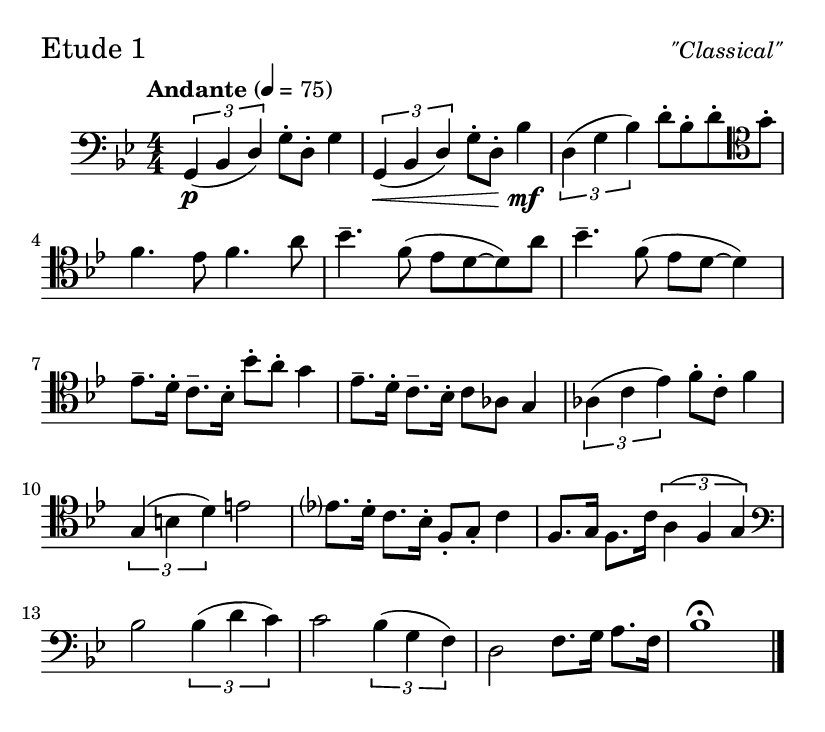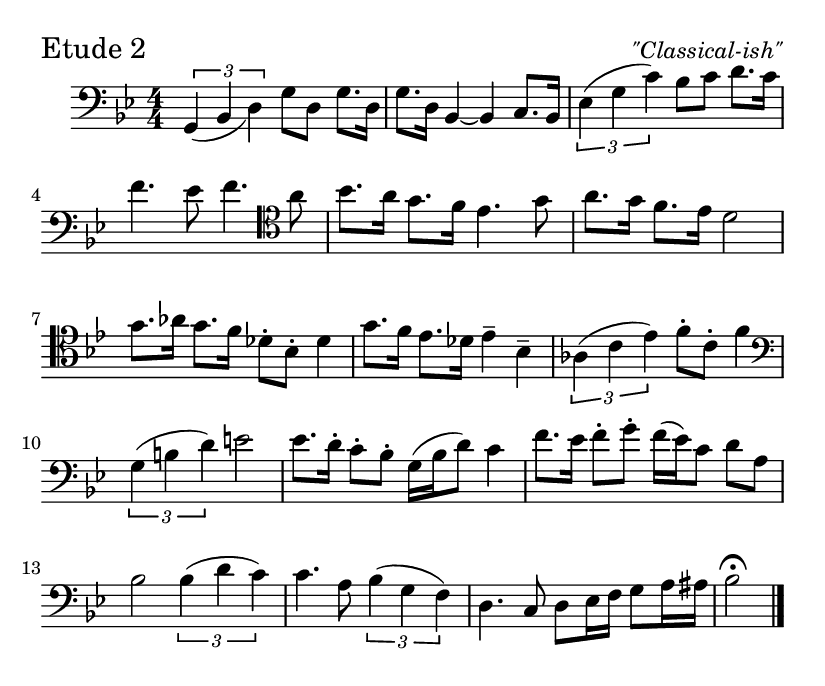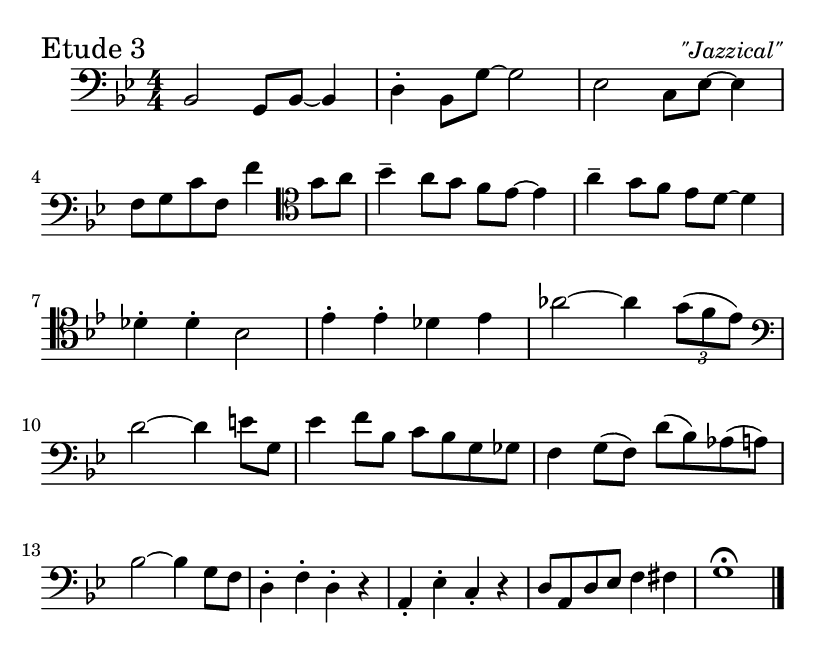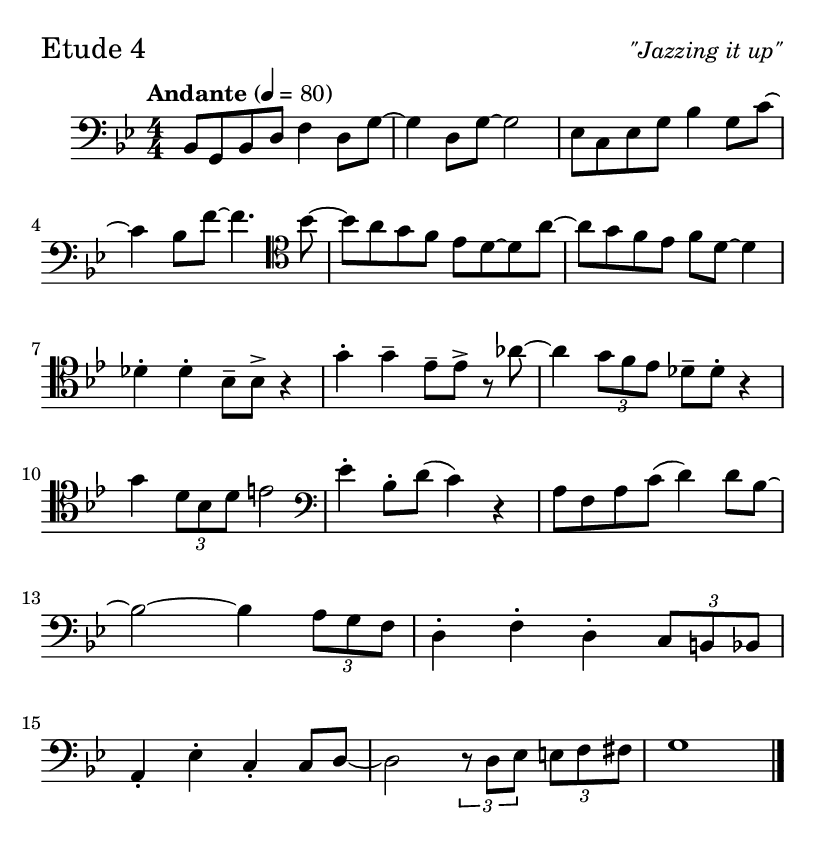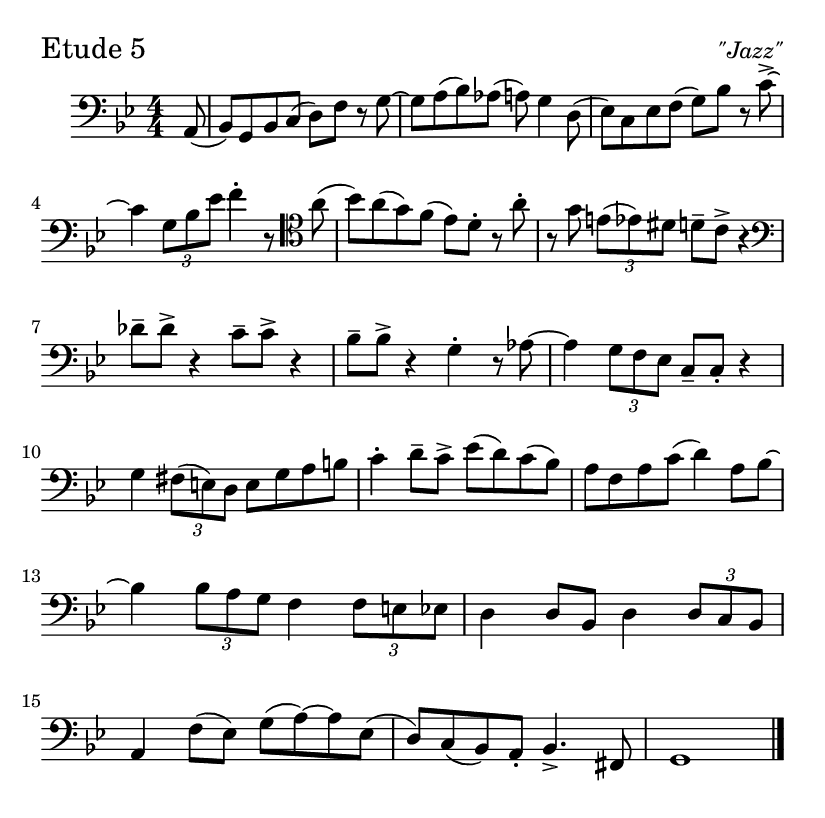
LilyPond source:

\header {
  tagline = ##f
}

\paper {
  #(set-paper-size "half letter")
  #(define top-margin (* 0.75 in))
  %horizontal-shift = 6\mm
  max-systems-per-page = 6
  print-page-number = ##f
}
\layout {
  indent = 0.5\cm
  \context {
    \StaffGroup
    \override StaffGrouper.staff-staff-spacing.basic-distance = #4
  }
}

\bookpart {
  \header {
   piece = \markup { \fontsize #2 "Etude 1" }
   opus = \markup { \italic "\"Classical\"" }
  }
\score {
  \relative c' {
  %Notes for Etude 1
  \clef bass
  \key bes \major
  \tempo "Andante" 4 = 75
  \numericTimeSignature \time 4/4
  \slurDown
    \tuplet 3/2{g,4\p (bes \once \stemUp d)} g8\staccato d8\staccato g4 | \tuplet 3/2{g,4\< (bes \once \stemUp d)} g8\staccato d8\staccato bes'4\!\mf |
    \slurUp
    \tuplet 3/2{d,4 (g bes)} d8\staccato bes\staccato d\staccato \clef tenor  g\staccato |
    \break
    f4. ees8 f4. a8|
    bes4.\tenuto f8 (ees d8~d8) a'8 | bes4.\tenuto f8 (ees8 d8~d4) | 
    \break
    ees8.\tenuto d16\staccato c8.\tenuto bes16\staccato bes'8\staccato a\staccato g4 |
    ees8.\tenuto d16\staccato c8.\tenuto bes16\staccato c8 aes8 g4 |
    \tuplet 3/2{aes4 (c ees)} f8\staccato c\staccato f4|
    \break
    \tuplet 3/2{g,4 (b d)} e2 | ees?8. d16\staccato c8. bes16\staccato f8\staccato g\staccato c4 |
    f,8. g16 f8. c'16 \tuplet 3/2{a4 (f g)} | 
    \break
    \clef bass bes2 \tuplet 3/2{bes4 (d c)} |
    c2 \tuplet 3/2{bes4 (g f)} |d2 f8. g16 a8. f16 | bes1\fermata \bar "|."
  }

  \layout {}
  \midi {}
}
}

\bookpart {
  \header {
   piece = \markup { \fontsize #2 "Etude 2" }
   opus = \markup { \italic "\"Classical-ish\"" }
  }
\score {
  \relative c {
  %Etude 2
  \clef bass
  \key bes \major
  \numericTimeSignature \time 4/4
  \slurDown
  \tuplet 3/2{g4 (bes d)} g8 d8 g8. d16| g8. d16 bes4~bes4 c8. bes16 | 
  \slurUp
  \tuplet 3/2{ees4 (g c)} bes8 c8 d8. c16|
  \break
   f4. ees8 f4. \clef tenor a8 |
   bes8. a16 g8. f16 ees4. g8 | a8. g16 f8. ees16 d2 |
   \break
   g8. aes16 g8. f16 des8\staccato bes\staccato des4 | g8. f16 ees8. des16 ees4\tenuto bes\tenuto |
   
   \tuplet 3/2{aes4 (c ees)} f8\staccato c8\staccato f4 |
   \break
    \clef bass \tuplet 3/2{g,4 (b d)} e2 |
   ees8. d16\staccato c8\staccato bes\staccato g16 (bes16 d8) c4 | f8. ees16 f8\staccato g\staccato f16 (ees16) c8 d8 a8 |
   \break
   bes2 \tuplet 3/2{bes4 (d c)} | c4. a8 \tuplet 3/2{bes4 (g f)} d4. c8d8 ees16 f16 g8 a16 ais16 |
   bes2\fermata \bar "|."


  }

  %\layout {}
  %\midi {}
}
}

\bookpart {
  \header {
   piece = \markup { \fontsize #2 "Etude 3" }
   opus = \markup { \italic "\"Jazzical\"" }
  }
\score {
  \relative c {
  %Etude 4
  \clef bass
  \key bes \major
  \numericTimeSignature \time 4/4
  bes2 g8 bes8~bes4 | d4\staccato bes8 g'8~g2 | ees2 c8 ees8~ees4 |
  \break
  f8 g8 c8 f,8 f'4 \clef tenor g8 a8 |
  bes4\tenuto a8 g8 f8 ees8~ees4 | a4\tenuto g8 f8 ees8 d8~d4 | 
  \break
  des4\staccato des4\staccato bes2 | ees4\staccato ees4\staccato des4  ees4 |
  aes2~aes4 \tuplet 3/2 {g8 (f8 ees)} |
  \break
   \clef bass d2~d4 e8 g,8 |
  ees'4 f8 bes,8 c8 bes8 g8 ges8 | f4 g8 (f8) d'8 (bes) aes (a) |
  \break
  bes2~bes4 g8 f8 | d4\staccato f\staccato  d4\staccato r4 | a4\staccato ees'\staccato c\staccato  r4 |
  d8 a8 d8 ees8 f4 fis4 |
  g1\fermata \bar "|."


  }

  %\layout {}
  %\midi {}
}
}


\bookpart {
  \header {
   piece = \markup { \fontsize #2 "Etude 4" }
   opus = \markup { \italic "\"Jazzing it up\"" }
  }
\score {
  \relative c' {
  %Etude 4
  \clef bass
  \key bes \major
  \tempo "Andante" 4 = 80
   \numericTimeSignature \time 4/4
  bes,8 g8 bes8 d8 f4 d8 g~|g4 d8 g8~g2 | ees8 c8 ees g8 bes4 g8 c8~|
  \break
   c4 bes8 f'8~f4. \clef tenor bes8~|
  bes8 a8 g f ees d8~d8 a'8~|a8 g8 f8 ees8 f8 d8~d4 |
  \break
   des4\staccato des4\staccato bes8\tenuto bes8\accent r4 | g'4\staccato g4\tenuto ees8\tenuto ees\accent r8 aes8~|
   aes4 \tuplet 3/2{g8 f ees} des8\tenuto des8\staccato r4 |
   \break
  g4 \tuplet 3/2{d8 bes d} e2 |
   \clef bass ees4\staccato bes8\staccato d8 (c4) r4 | a8 f8 a8 c8 (d4) d8 bes~ |
   \break
   bes2~bes4 \tuplet 3/2{a8 g8 f8} |d4\staccato f4\staccato d4\staccato \tuplet 3/2{c8 b bes} |
   \break
   a4\staccato ees'\staccato c4\staccato c8 d8~| d2 \tuplet 3/2{r8 d8 ees8} \tuplet 3/2{e8 f fis} |
   g1 \bar "|."
   

    }

  %\layout {}
  %\midi {}
}
}


\bookpart {
  \header {
   piece = \markup { \fontsize #2 "Etude 5" }
   opus = \markup { \italic "\"Jazz\"" }
  }
\score {
  \relative c {
  %Etude 5
  \clef bass
  \key bes \major
  \numericTimeSignature \time 4/4
    \partial 8 (a8 bes8) g bes c (d) f r8 g8~|g8 a8 (bes) aes (a) g4 d8 (ees8) c ees8 f8 (g8) bes8 r8 c8\accent~|
    \break
    c4 \tuplet 3/2 {g8 bes ees} f4\staccato r8 
    \clef tenor
    a8
    (bes8) a8 (g8) f8 (ees) d8\staccato r8 a'\staccato | r8 g \tuplet 3/2{e8 (ees8) dis} d8\tenuto c8\accent r4 |
    \break
    \clef bass des8\tenuto des8\accent r4  c8\tenuto c8\accent r4 | 
    bes8\tenuto bes8\accent r4 g4\staccato r8 aes8~| aes4 \tuplet 3/2 {g8 f8 ees} c8\tenuto c8\staccato r4 |
    \break
    g'4 \tuplet 3/2 {fis8 (e) d} e8 g8 a8 b8 | c4\staccato d8\tenuto c8\accent ees8 (d8) c8 (bes8) |
    a8 f8 a8 c8 (d4) a8 bes8~|
    \break
    bes4 \tuplet 3/2{bes8 a8 g8} f4 \tuplet 3/2{f8 e ees} |
    d4 d8 bes8 d4 \tuplet 3/2{d8 c8 bes8} |
    \break
    a4 f'8 (ees8) g (a)~a8 ees (d8) c8 (bes8) a\staccato bes4.\accent fis8 
    g1 \bar "|."

    }

  %\layout {}
  %\midi {}
}
}